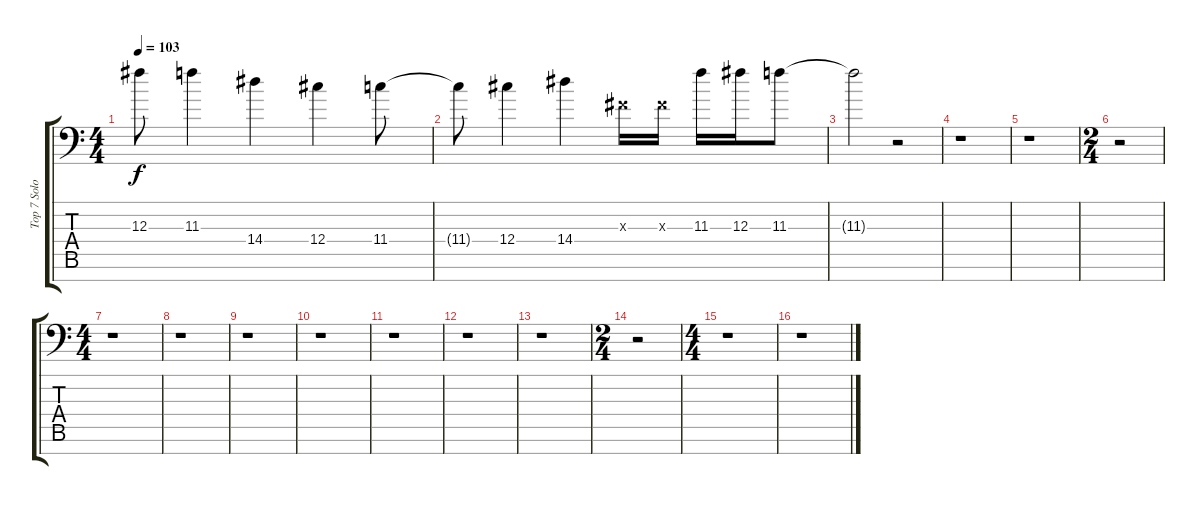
\track ("Top 7 Solos (Right Guitar)" "Top 7 Solo") {instrument overdrivenguitar}
\staff {score tabs}
\tuning (Eb4 Bb3 Gb3 Db3 Ab2 Eb2 Bb1) {hide}
\ts (4 4)
\tempo 103
\clef f4
\ks c
12.3{t}.8{dy f} 11.3.4 14.4.4 12.4.4 11.4.8 |
11.4{t}.8 12.4.4 14.4.4 0.3{x}.16 0.3{x}.16 11.3.16 12.3.16 11.3.8 |
11.3{t}.2{volume 0} r.2 |
r.1 |
r.1 |
\ts (2 4)
r.2 |
\ts (4 4)
r.1 |
r.1 |
r.1 |
r.1 |
r.1 |
r.1 |
r.1 |
\ts (2 4)
r.2 |
\ts (4 4)
r.1 |
r.1
